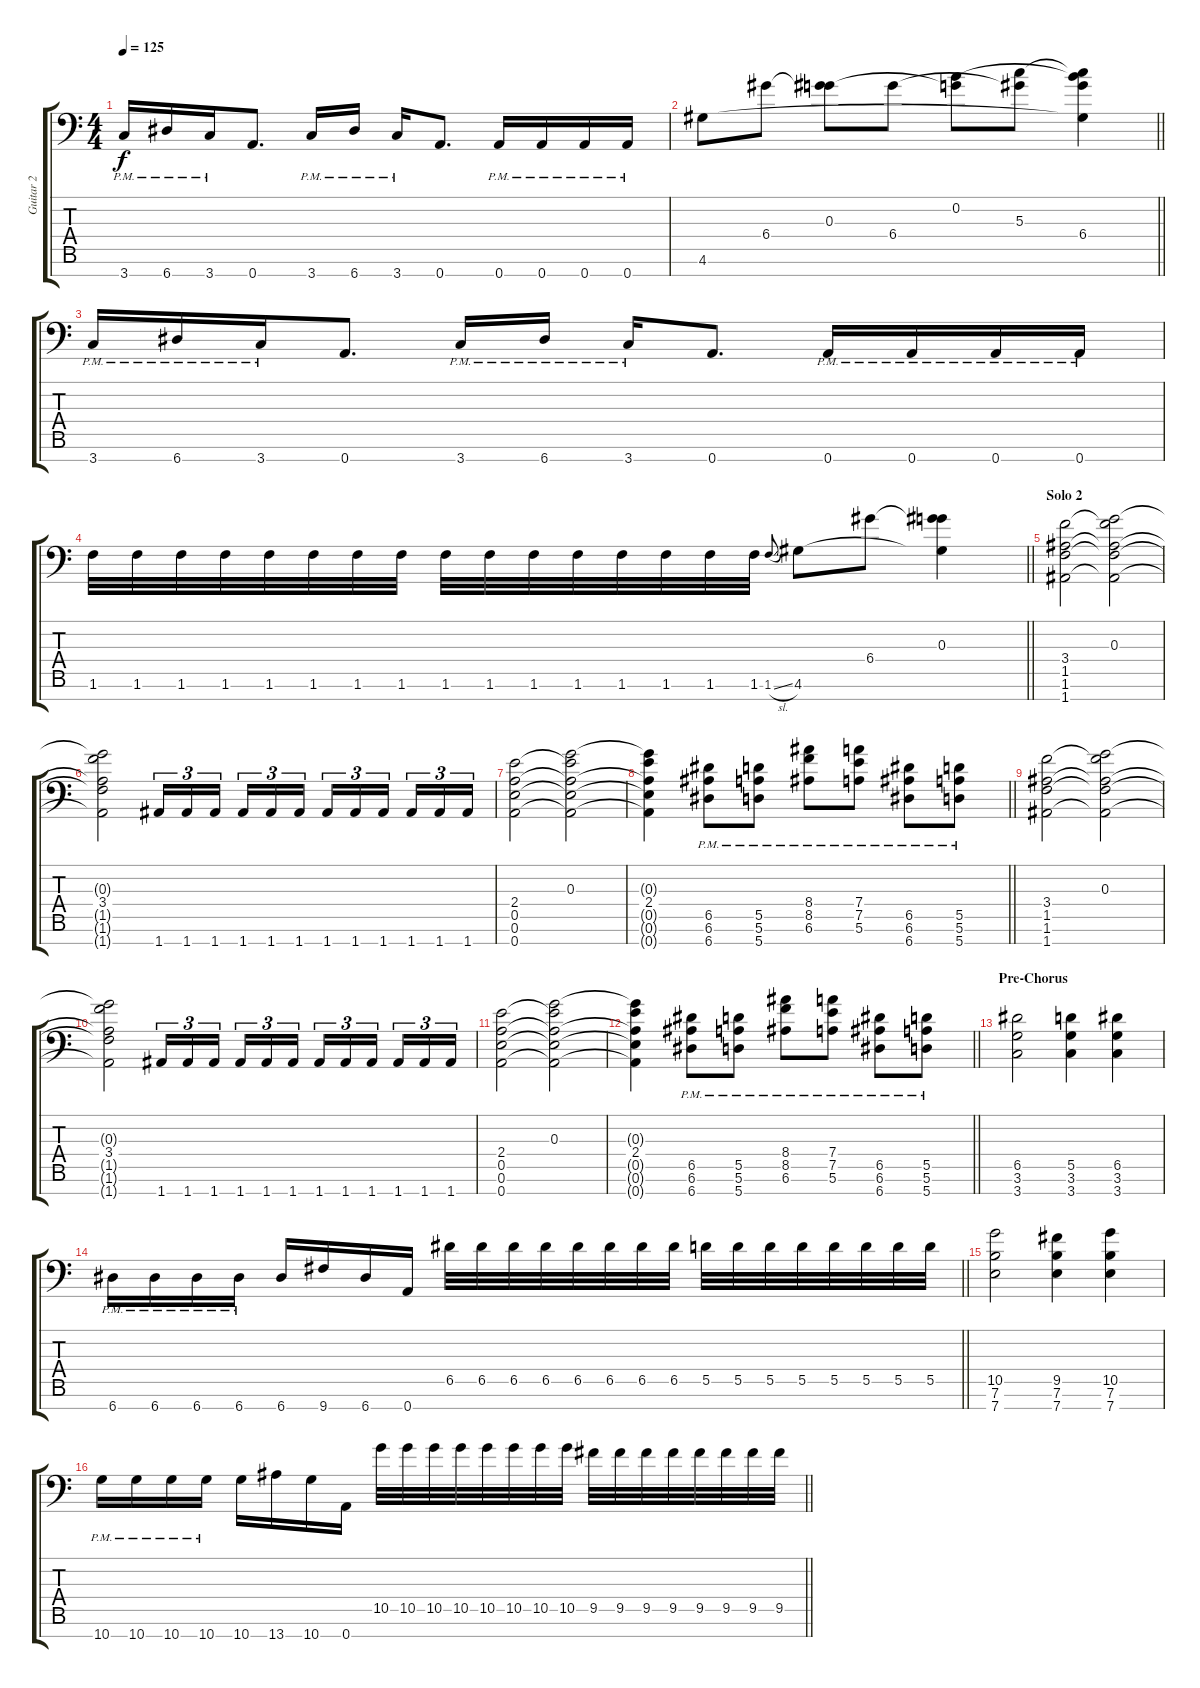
\track ("Guitar 2" "Guitar 2") {instrument distortionguitar}
\staff {score tabs}
\tuning (E4 B3 G3 D3 A2 E2 A1) {hide}
\ts (4 4)
\tempo 125
\clef f4
\ks c
3.7{pm}.16{dy f} 6.7{pm}.16 3.7{pm}.16 0.7.8{d} 3.7{pm}.16 6.7{pm}.16 3.7{pm}.16 0.7.8{d} 0.7{pm}.16 0.7{pm}.16 0.7{pm}.16 0.7{pm}.16 |
\barLineRight lightlight
4.6.8 6.4.8 (0.3 6.4{t}).8 6.4.8 (0.2 0.3{t}).8 (5.3 6.4{t}).8 (0.2{t} 5.3{t} 6.4 4.6{t}).4 |
3.7{pm}.16 6.7{pm}.16 3.7{pm}.16 0.7.8{d} 3.7{pm}.16 6.7{pm}.16 3.7{pm}.16 0.7.8{d} 0.7{pm}.16 0.7{pm}.16 0.7{pm}.16 0.7{pm}.16 |
\barLineRight lightlight
1.6.32 1.6.32 1.6.32 1.6.32 1.6.32 1.6.32 1.6.32 1.6.32 1.6.32 1.6.32 1.6.32 1.6.32 1.6.32 1.6.32 1.6.32 1.6.32 1.6{sl}.8{gr onbeat} 4.6.8 6.4.8 (0.3 6.4{t} 4.6{t}).4 |
\section ("" "Solo 2")
(3.4 1.5 1.6 1.7).2{volume 12} (0.3 3.4{t} 1.5{t} 1.6{t} 1.7{t}).2 |
(0.3{t} 3.4 1.5{t} 1.6{t} 1.7{t}).2 1.7.16{tu (3 2)} 1.7.16{tu (3 2)} 1.7.16{tu (3 2) beam splitsecondary} 1.7.16{tu (3 2)} 1.7.16{tu (3 2)} 1.7.16{tu (3 2)} 1.7.16{tu (3 2)} 1.7.16{tu (3 2)} 1.7.16{tu (3 2) beam splitsecondary} 1.7.16{tu (3 2)} 1.7.16{tu (3 2)} 1.7.16{tu (3 2)} |
(2.4 0.5 0.6 0.7).2 (0.3 2.4{t} 0.5{t} 0.6{t} 0.7{t}).2 |
\barLineRight lightlight
(0.3{t} 2.4 0.5{t} 0.6{t} 0.7{t}).4 (6.5{pm} 6.6{pm} 6.7{pm}).8 (5.5{pm} 5.6{pm} 5.7{pm}).8 (8.4{pm} 8.5{pm} 6.6{pm}).8 (7.4{pm} 7.5{pm} 5.6{pm}).8 (6.5{pm} 6.6{pm} 6.7{pm}).8 (5.5{pm} 5.6{pm} 5.7{pm}).8 |
(3.4 1.5 1.6 1.7).2 (0.3 3.4{t} 1.5{t} 1.6{t} 1.7{t}).2 |
(0.3{t} 3.4 1.5{t} 1.6{t} 1.7{t}).2 1.7.16{tu (3 2)} 1.7.16{tu (3 2)} 1.7.16{tu (3 2) beam splitsecondary} 1.7.16{tu (3 2)} 1.7.16{tu (3 2)} 1.7.16{tu (3 2)} 1.7.16{tu (3 2)} 1.7.16{tu (3 2)} 1.7.16{tu (3 2) beam splitsecondary} 1.7.16{tu (3 2)} 1.7.16{tu (3 2)} 1.7.16{tu (3 2)} |
(2.4 0.5 0.6 0.7).2 (0.3 2.4{t} 0.5{t} 0.6{t} 0.7{t}).2 |
\barLineRight lightlight
(0.3{t} 2.4 0.5{t} 0.6{t} 0.7{t}).4 (6.5{pm} 6.6{pm} 6.7{pm}).8 (5.5{pm} 5.6{pm} 5.7{pm}).8 (8.4{pm} 8.5{pm} 6.6{pm}).8 (7.4{pm} 7.5{pm} 5.6{pm}).8 (6.5{pm} 6.6{pm} 6.7{pm}).8 (5.5{pm} 5.6{pm} 5.7{pm}).8 |
\section ("" "Pre-Chorus")
(6.5 3.6 3.7).2{volume 14} (5.5 3.6 3.7).4 (6.5 3.6 3.7).4 |
\barLineRight lightlight
6.7{pm}.16 6.7{pm}.16 6.7{pm}.16 6.7{pm}.16 6.7.16 9.7.16 6.7.16 0.7.16 6.5.32 6.5.32 6.5.32 6.5.32 6.5.32 6.5.32 6.5.32 6.5.32 5.5.32 5.5.32 5.5.32 5.5.32 5.5.32 5.5.32 5.5.32 5.5.32 |
(10.5 7.6 7.7).2 (9.5 7.6 7.7).4 (10.5 7.6 7.7).4 |
\barLineRight lightlight
10.7{pm}.16 10.7{pm}.16 10.7{pm}.16 10.7{pm}.16 10.7.16 13.7.16 10.7.16 0.7.16 10.5.32 10.5.32 10.5.32 10.5.32 10.5.32 10.5.32 10.5.32 10.5.32 9.5.32 9.5.32 9.5.32 9.5.32 9.5.32 9.5.32 9.5.32 9.5.32
